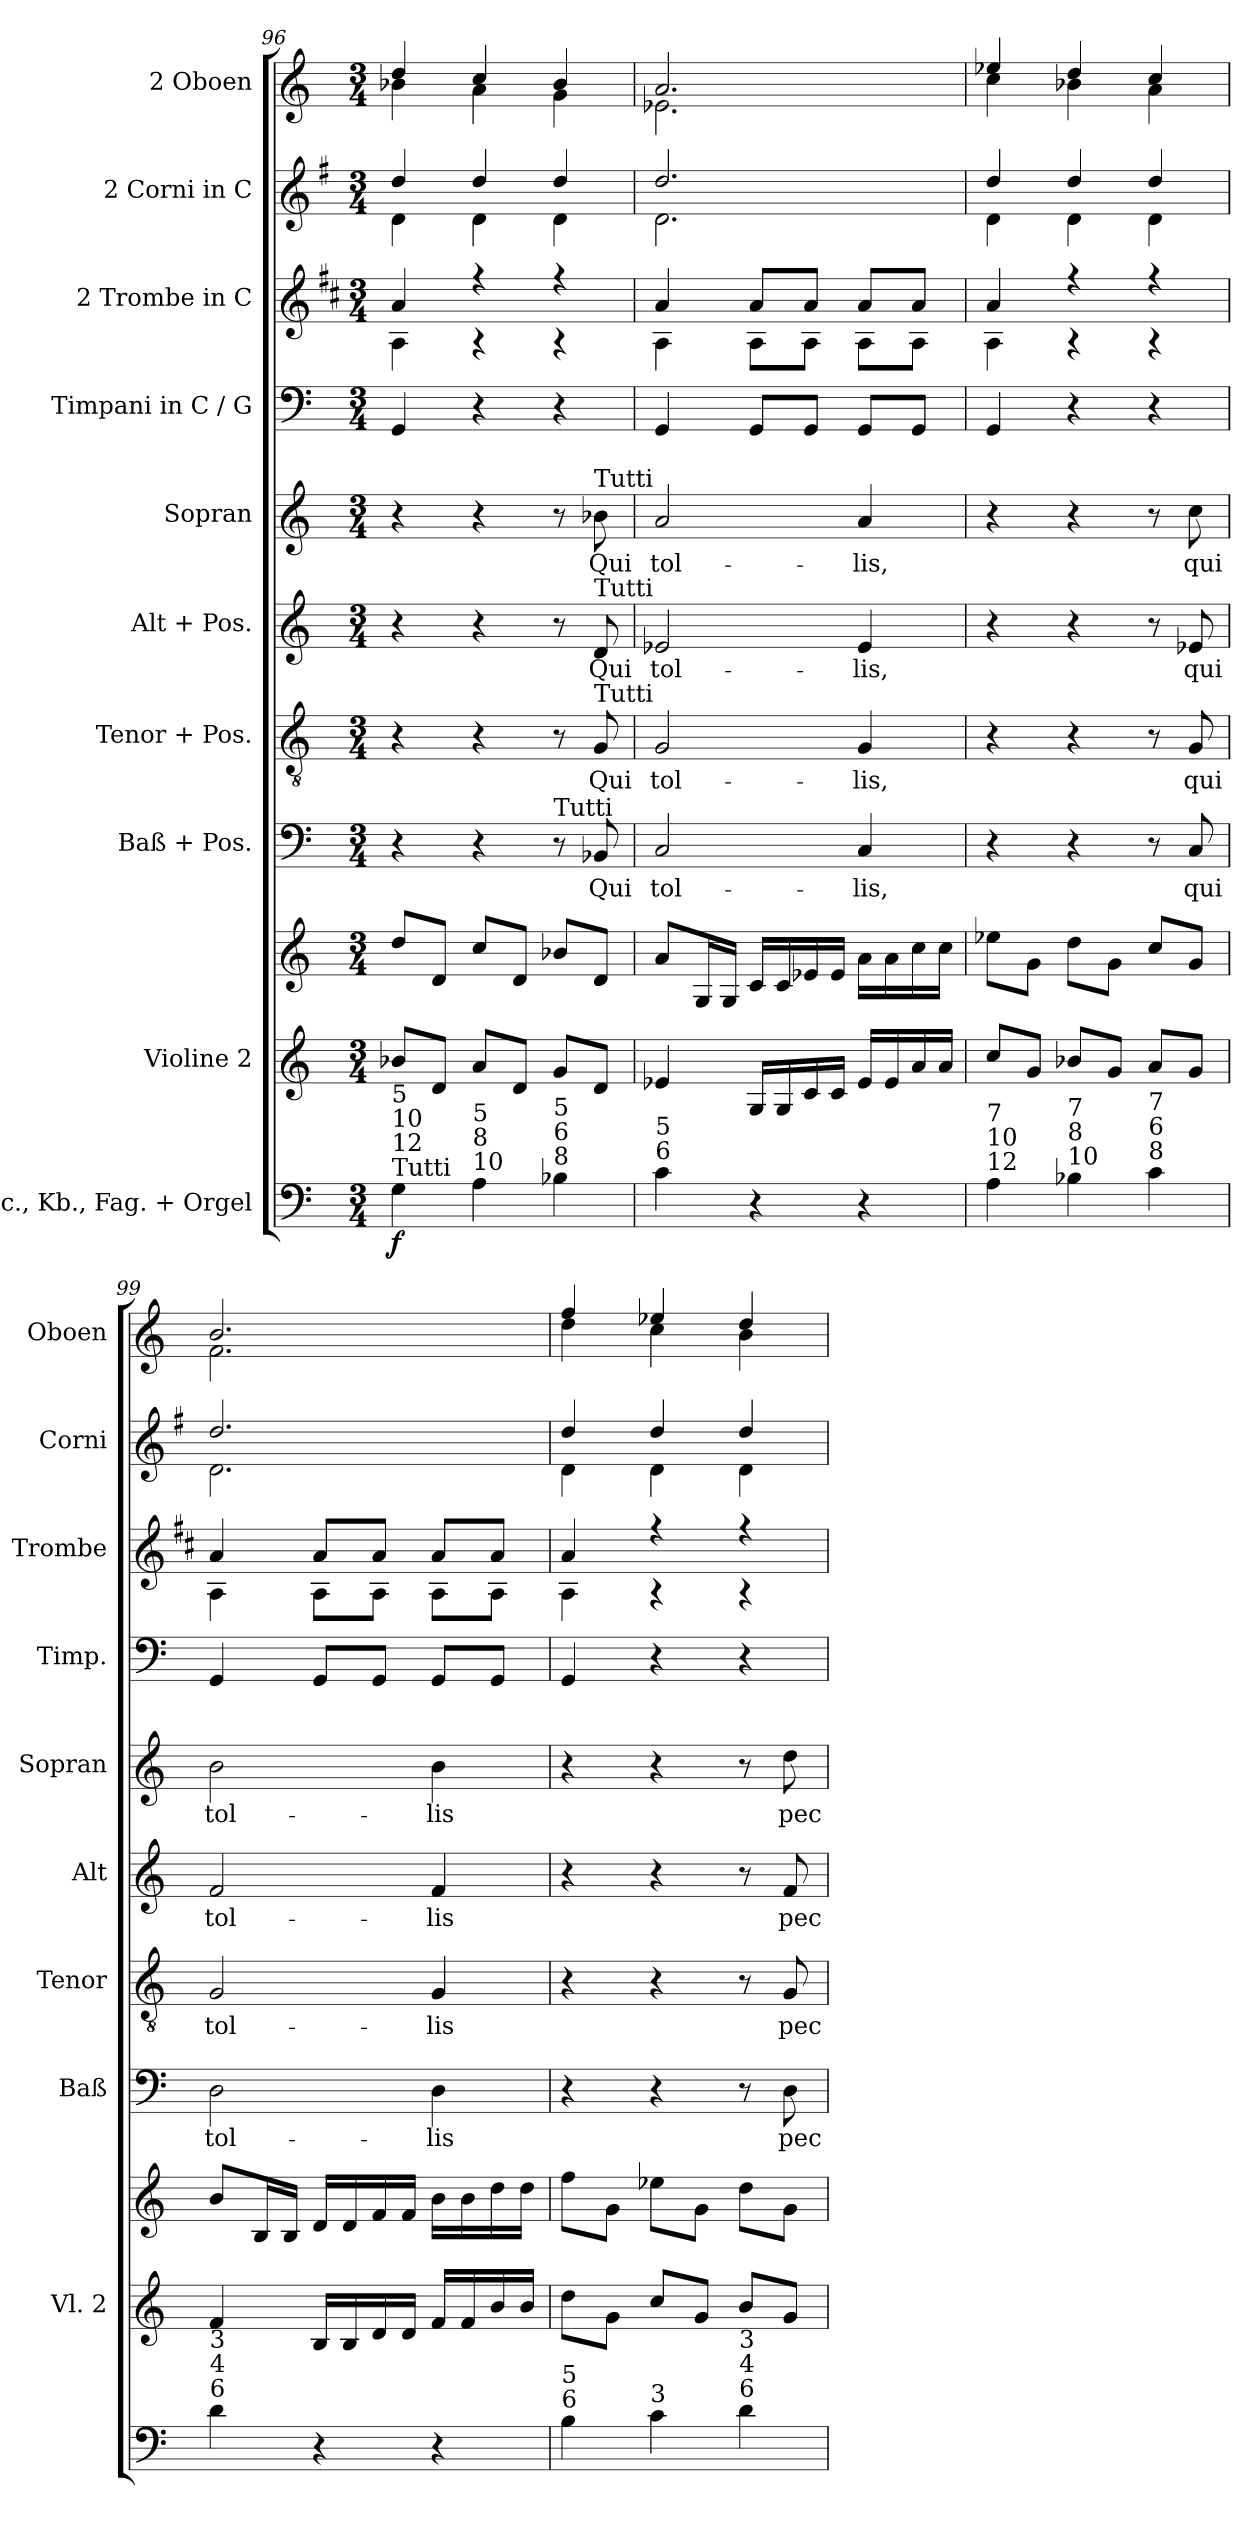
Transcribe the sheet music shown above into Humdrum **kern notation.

**kern	**dynam	**kern	**kern	**kern	**text	**kern	**text	**kern	**text	**kern	**text	**kern	**kern	**kern	**kern
*part10	*part10	*part9	*part9	*part8	*part8	*part7	*part7	*part6	*part6	*part5	*part5	*part4	*part3	*part2	*part1
*staff11	*staff11	*staff10	*staff9	*staff8	*staff8	*staff7	*staff7	*staff6	*staff6	*staff5	*staff5	*staff4	*staff3	*staff2	*staff1
*I"Vlc., Kb., Fag. + Orgel	*	*I"Violine 2	*	*I"Baß + Pos.	*	*I"Tenor + Pos.	*	*I"Alt + Pos.	*	*I"Sopran	*	*I"Timpani in C / G	*I"2 Trombe in C	*I"2 Corni in C	*I"2 Oboen
*	*	*I'Vl. 2	*	*I'Baß	*	*I'Tenor	*	*I'Alt	*	*I'Sopran	*	*I'Timp.	*I'Trombe	*I'Corni	*I'Oboen
!!LO:PB:g=z
*clefF4	*	*clefG2	*clefG2	*clefF4	*	*clefGv2	*	*clefG2	*	*clefG2	*	*clefF4	*clefG2	*clefG2	*clefG2
*	*	*	*	*	*	*	*	*	*	*	*	*	*ITrd1c2	*ITrd4c7	*
*k[]	*	*k[]	*k[]	*k[]	*	*k[]	*	*k[]	*	*k[]	*	*k[]	*k[]	*k[]	*k[]
*M3/4	*	*M3/4	*M3/4	*M3/4	*	*M3/4	*	*M3/4	*	*M3/4	*	*M3/4	*M3/4	*M3/4	*M3/4
=96	=96	=96	=96	=96	=96	=96	=96	=96	=96	=96	=96	=96	=96	=96	=96
*	*	*	*	*	*	*	*	*	*	*	*	*	*^	*^	*^
!LO:TX:a:t=Tutti	!	!	!	!	!	!	!	!	!	!	!	!	!	!	!	!	!	!
!LO:TX:a:t=12	!	!	!	!	!	!	!	!	!	!	!	!	!	!	!	!	!	!
!LO:TX:a:t=10	!	!	!	!	!	!	!	!	!	!	!	!	!	!	!	!	!	!
!LO:TX:a:t=5	!	!	!	!	!	!	!	!	!	!	!	!	!	!	!	!	!	!
!	!LO:DY:b	!	!	!	!	!	!	!	!	!	!	!	!	!	!	!	!	!
4G\	f	8b-X/L	8dd/L	4r	.	4r	.	4r	.	4r	.	4GG/	4g/	4G\	4g/	4G\	4dd/	4b-X\
.	.	8d/J	8d/J	.	.	.	.	.	.	.	.	.	.	.	.	.	.	.
!LO:TX:a:t=10	!	!	!	!	!	!	!	!	!	!	!	!	!	!	!	!	!	!
!LO:TX:a:t=8	!	!	!	!	!	!	!	!	!	!	!	!	!	!	!	!	!	!
!LO:TX:a:t=5	!	!	!	!	!	!	!	!	!	!	!	!	!	!	!	!	!	!
4A\	.	8a/L	8cc/L	4r	.	4r	.	4r	.	4r	.	4r	4r	4r	4g/	4G\	4cc/	4a\
.	.	8d/J	8d/J	.	.	.	.	.	.	.	.	.	.	.	.	.	.	.
!	!	!	!	!LO:TX:a:t=Tutti	!	!	!	!	!	!	!	!	!	!	!	!	!	!
!LO:TX:a:t=8	!	!	!	!	!	!	!	!	!	!	!	!	!	!	!	!	!	!
!LO:TX:a:t=6	!	!	!	!	!	!	!	!	!	!	!	!	!	!	!	!	!	!
!LO:TX:a:t=5	!	!	!	!	!	!	!	!	!	!	!	!	!	!	!	!	!	!
4B-X\	.	8g/L	8b-X/L	8r	.	8r	.	8r	.	8r	.	4r	4r	4r	4g/	4G\	4b-/	4g\
!	!	!	!	!	!	!	!	!	!	!LO:TX:a:t=Tutti	!	!	!	!	!	!	!	!
!	!	!	!	!	!	!	!	!LO:TX:a:t=Tutti	!	!	!	!	!	!	!	!	!	!
!	!	!	!	!	!	!LO:TX:a:t=Tutti	!	!	!	!	!	!	!	!	!	!	!	!
!	!	!	!	!	!LO:LY:b	!	!LO:LY:b	!	!LO:LY:b	!	!LO:LY:b	!	!	!	!	!	!	!
.	.	8d/J	8d/J	8BB-X/	Qui	8G/	Qui	8d/	Qui	8b-X\	Qui	.	.	.	.	.	.	.
=97	=97	=97	=97	=97	=97	=97	=97	=97	=97	=97	=97	=97	=97	=97	=97	=97	=97	=97
!LO:TX:a:t=6	!	!	!	!	!	!	!	!	!	!	!	!	!	!	!	!	!	!
!LO:TX:a:t=5	!	!	!	!	!	!	!	!	!	!	!	!	!	!	!	!	!	!
!	!	!	!	!	!LO:LY:b	!	!LO:LY:b	!	!LO:LY:b	!	!LO:LY:b	!	!	!	!	!	!	!
4c\	.	4e-X/	8a/L	2C/	tol-	2G/	tol-	2e-X/	tol-	2a/	tol-	4GG/	4g/	4G\	2.g/	2.G\	2.a/	2.e-X\
.	.	.	16G/L	.	.	.	.	.	.	.	.	.	.	.	.	.	.	.
.	.	.	16G/JJ	.	.	.	.	.	.	.	.	.	.	.	.	.	.	.
4r	.	16G/LL	16c/LL	.	.	.	.	.	.	.	.	8GG/L	8g/L	8G\L	.	.	.	.
.	.	16G/	16c/	.	.	.	.	.	.	.	.	.	.	.	.	.	.	.
.	.	16c/	16e-X/	.	.	.	.	.	.	.	.	8GG/J	8g/J	8G\J	.	.	.	.
.	.	16c/JJ	16e-/JJ	.	.	.	.	.	.	.	.	.	.	.	.	.	.	.
!	!	!	!	!	!LO:LY:b	!	!LO:LY:b	!	!LO:LY:b	!	!LO:LY:b	!	!	!	!	!	!	!
4r	.	16e-/LL	16a\LL	4C/	lis,	4G/	lis,	4e-/	lis,	4a/	lis,	8GG/L	8g/L	8G\L	.	.	.	.
.	.	16e-/	16a\	.	.	.	.	.	.	.	.	.	.	.	.	.	.	.
.	.	16a/	16cc\	.	.	.	.	.	.	.	.	8GG/J	8g/J	8G\J	.	.	.	.
.	.	16a/JJ	16cc\JJ	.	.	.	.	.	.	.	.	.	.	.	.	.	.	.
=98	=98	=98	=98	=98	=98	=98	=98	=98	=98	=98	=98	=98	=98	=98	=98	=98	=98	=98
!LO:TX:a:t=12	!	!	!	!	!	!	!	!	!	!	!	!	!	!	!	!	!	!
!LO:TX:a:t=10	!	!	!	!	!	!	!	!	!	!	!	!	!	!	!	!	!	!
!LO:TX:a:t=7	!	!	!	!	!	!	!	!	!	!	!	!	!	!	!	!	!	!
4A\	.	8cc/L	8ee-X\L	4r	.	4r	.	4r	.	4r	.	4GG/	4g/	4G\	4g/	4G\	4ee-X/	4cc\
.	.	8g/J	8g\J	.	.	.	.	.	.	.	.	.	.	.	.	.	.	.
!LO:TX:a:t=10	!	!	!	!	!	!	!	!	!	!	!	!	!	!	!	!	!	!
!LO:TX:a:t=8	!	!	!	!	!	!	!	!	!	!	!	!	!	!	!	!	!	!
!LO:TX:a:t=7	!	!	!	!	!	!	!	!	!	!	!	!	!	!	!	!	!	!
4B-X\	.	8b-X/L	8dd\L	4r	.	4r	.	4r	.	4r	.	4r	4r	4r	4g/	4G\	4dd/	4b-X\
.	.	8g/J	8g\J	.	.	.	.	.	.	.	.	.	.	.	.	.	.	.
!LO:TX:a:t=8	!	!	!	!	!	!	!	!	!	!	!	!	!	!	!	!	!	!
!LO:TX:a:t=6	!	!	!	!	!	!	!	!	!	!	!	!	!	!	!	!	!	!
!LO:TX:a:t=7	!	!	!	!	!	!	!	!	!	!	!	!	!	!	!	!	!	!
4c\	.	8a/L	8cc/L	8r	.	8r	.	8r	.	8r	.	4r	4r	4r	4g/	4G\	4cc/	4a\
!	!	!	!	!	!LO:LY:b	!	!LO:LY:b	!	!LO:LY:b	!	!LO:LY:b	!	!	!	!	!	!	!
.	.	8g/J	8g/J	8C/	qui	8G/	qui	8e-X/	qui	8cc\	qui	.	.	.	.	.	.	.
=99	=99	=99	=99	=99	=99	=99	=99	=99	=99	=99	=99	=99	=99	=99	=99	=99	=99	=99
!LO:TX:a:t=6	!	!	!	!	!	!	!	!	!	!	!	!	!	!	!	!	!	!
!LO:TX:a:t=4	!	!	!	!	!	!	!	!	!	!	!	!	!	!	!	!	!	!
!LO:TX:a:t=3	!	!	!	!	!	!	!	!	!	!	!	!	!	!	!	!	!	!
!	!	!	!	!	!LO:LY:b	!	!LO:LY:b	!	!LO:LY:b	!	!LO:LY:b	!	!	!	!	!	!	!
4d\	.	4f/	8b/L	2D\	tol-	2G/	tol-	2f/	tol-	2b\	tol-	4GG/	4g/	4G\	2.g/	2.G\	2.b/	2.f\
.	.	.	16B/L	.	.	.	.	.	.	.	.	.	.	.	.	.	.	.
.	.	.	16B/JJ	.	.	.	.	.	.	.	.	.	.	.	.	.	.	.
4r	.	16B/LL	16d/LL	.	.	.	.	.	.	.	.	8GG/L	8g/L	8G\L	.	.	.	.
.	.	16B/	16d/	.	.	.	.	.	.	.	.	.	.	.	.	.	.	.
.	.	16d/	16f/	.	.	.	.	.	.	.	.	8GG/J	8g/J	8G\J	.	.	.	.
.	.	16d/JJ	16f/JJ	.	.	.	.	.	.	.	.	.	.	.	.	.	.	.
!	!	!	!	!	!LO:LY:b	!	!LO:LY:b	!	!LO:LY:b	!	!LO:LY:b	!	!	!	!	!	!	!
4r	.	16f/LL	16b\LL	4D\	lis	4G/	lis	4f/	lis	4b\	lis	8GG/L	8g/L	8G\L	.	.	.	.
.	.	16f/	16b\	.	.	.	.	.	.	.	.	.	.	.	.	.	.	.
.	.	16b/	16dd\	.	.	.	.	.	.	.	.	8GG/J	8g/J	8G\J	.	.	.	.
.	.	16b/JJ	16dd\JJ	.	.	.	.	.	.	.	.	.	.	.	.	.	.	.
=100	=100	=100	=100	=100	=100	=100	=100	=100	=100	=100	=100	=100	=100	=100	=100	=100	=100	=100
!LO:TX:a:t=6	!	!	!	!	!	!	!	!	!	!	!	!	!	!	!	!	!	!
!LO:TX:a:t=5	!	!	!	!	!	!	!	!	!	!	!	!	!	!	!	!	!	!
4B\	.	8dd\L	8ff\L	4r	.	4r	.	4r	.	4r	.	4GG/	4g/	4G\	4g/	4G\	4ff/	4dd\
.	.	8g\J	8g\J	.	.	.	.	.	.	.	.	.	.	.	.	.	.	.
!LO:TX:a:t=3	!	!	!	!	!	!	!	!	!	!	!	!	!	!	!	!	!	!
4c\	.	8cc/L	8ee-X\L	4r	.	4r	.	4r	.	4r	.	4r	4r	4r	4g/	4G\	4ee-X/	4cc\
.	.	8g/J	8g\J	.	.	.	.	.	.	.	.	.	.	.	.	.	.	.
!LO:TX:a:t=6	!	!	!	!	!	!	!	!	!	!	!	!	!	!	!	!	!	!
!LO:TX:a:t=4	!	!	!	!	!	!	!	!	!	!	!	!	!	!	!	!	!	!
!LO:TX:a:t=3	!	!	!	!	!	!	!	!	!	!	!	!	!	!	!	!	!	!
4d\	.	8b/L	8dd\L	8r	.	8r	.	8r	.	8r	.	4r	4r	4r	4g/	4G\	4dd/	4b\
!	!	!	!	!	!LO:LY:b	!	!LO:LY:b	!	!LO:LY:b	!	!LO:LY:b	!	!	!	!	!	!	!
.	.	8g/J	8g\J	8D\	pec-	8G/	pec-	8f/	pec-	8dd\	pec-	.	.	.	.	.	.	.
*	*	*	*	*	*	*	*	*	*	*	*	*	*v	*v	*	*	*v	*v
*	*	*	*	*	*	*	*	*	*	*	*	*	*	*v	*v	*
=	=	=	=	=	=	=	=	=	=	=	=	=	=	=	=
*-	*-	*-	*-	*-	*-	*-	*-	*-	*-	*-	*-	*-	*-	*-	*-
